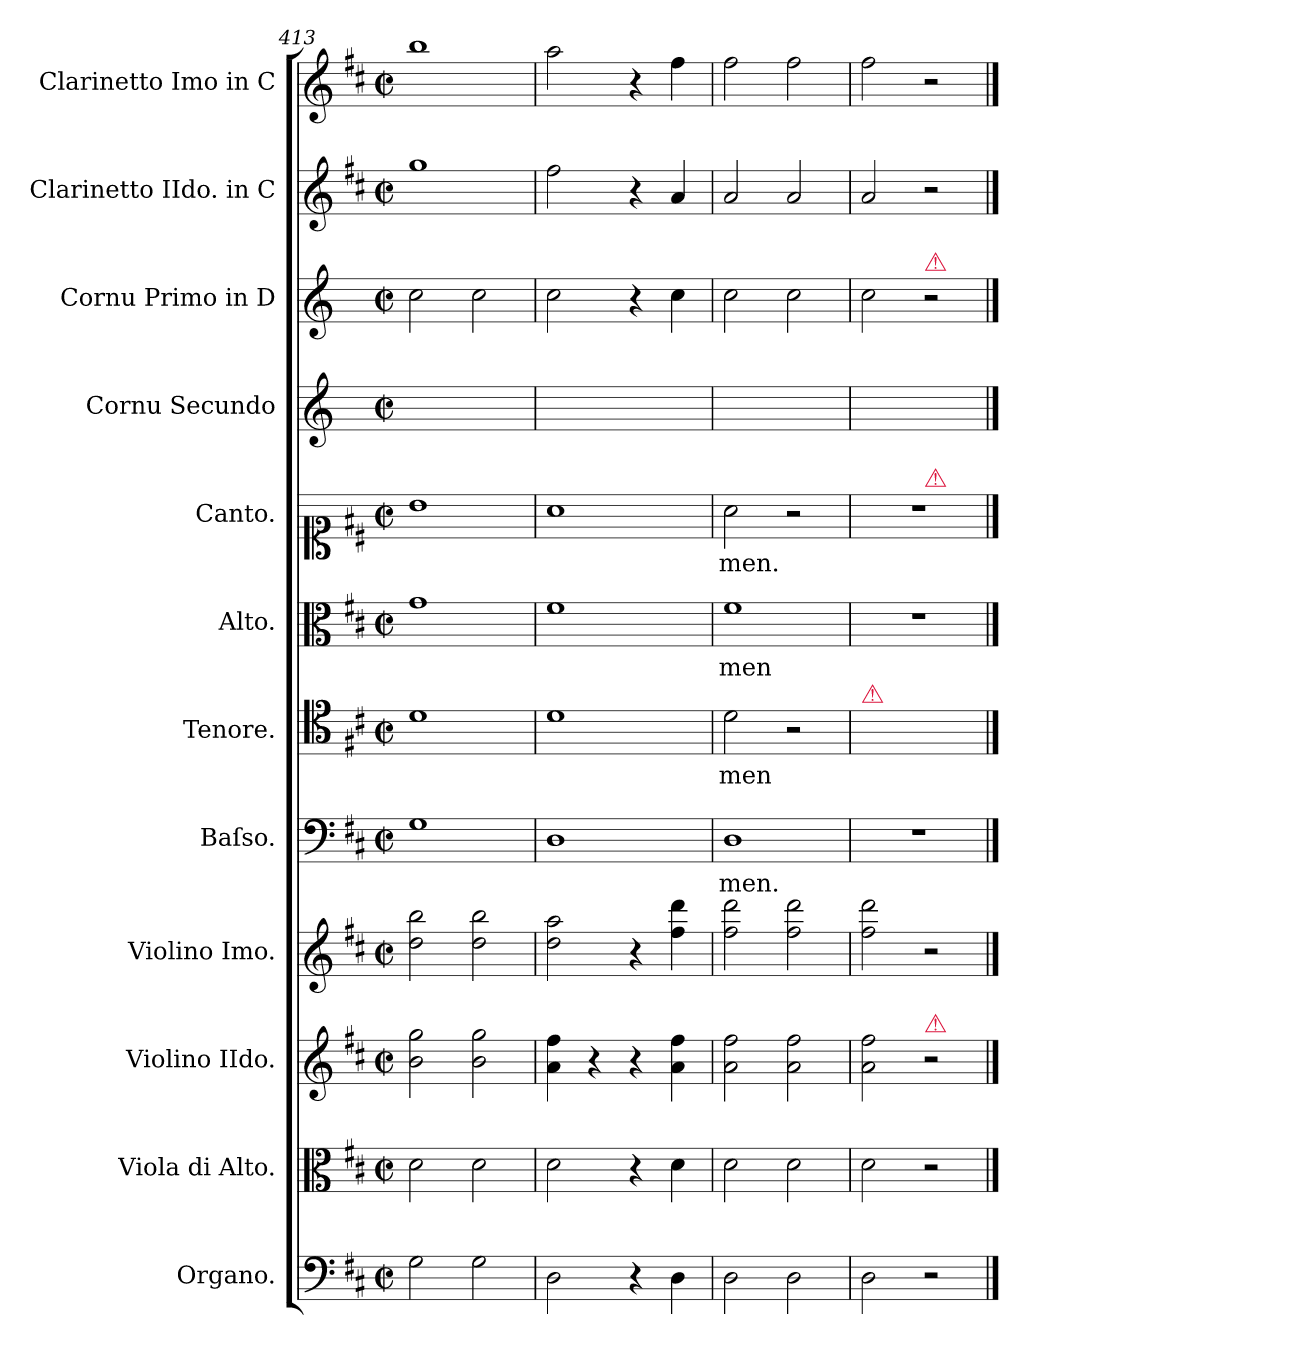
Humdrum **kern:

**kern	**kern	**kern	**kern	**kern	**text	**kern	**text	**kern	**text	**kern	**text	**kern	**kern	**kern	**kern
*part12	*part11	*part10	*part9	*part8	*part8	*part7	*part7	*part6	*part6	*part5	*part5	*part4	*part3	*part2	*part1
*staff12	*staff11	*staff10	*staff9	*staff8	*staff8	*staff7	*staff7	*staff6	*staff6	*staff5	*staff5	*staff4	*staff3	*staff2	*staff1
*I"Organo.	*I"Viola di Alto.	*I"Violino IIdo.	*I"Violino Imo.	*I"Baſso.	*	*I"Tenore.	*	*I"Alto.	*	*I"Canto.	*	*I"Cornu Secundo	*I"Cornu Primo in D	*I"Clarinetto IIdo. in C	*I"Clarinetto Imo in C
*I'Org.	*I'V-la	*I'V-no II	*I'V-no I	*I'B.	*	*I'T.	*	*I'A.	*	*I'C.	*	*	*I'C.I	*I'Cl. II	*I'Cl. I
*clefF4	*clefC3	*clefG2	*clefG2	*clefF4	*	*clefC4	*	*clefC3	*	*clefC1	*	*clefG2	*clefG2	*clefG2	*clefG2
*	*	*	*	*	*	*	*	*	*	*	*	*ITrd6c10	*ITrd6c10	*	*
*k[f#c#]	*k[f#c#]	*k[f#c#]	*k[f#c#]	*k[f#c#]	*	*k[f#c#]	*	*k[f#c#]	*	*k[f#c#]	*	*k[f#c#]	*k[f#c#]	*k[f#c#]	*k[f#c#]
*M2/2	*M2/2	*M2/2	*M2/2	*M2/2	*	*M2/2	*	*M2/2	*	*M2/2	*	*M2/2	*M2/2	*M2/2	*M2/2
*met(c|)	*met(c|)	*met(c|)	*met(c|)	*met(c|)	*	*met(c|)	*	*met(c|)	*	*met(c|)	*	*met(c|)	*met(c|)	*met(c|)	*met(c|)
=413	=413	=413	=413	=413	=413	=413	=413	=413	=413	=413	=413	=413	=413	=413	=413
2G\	2d\	2b\ 2gg\	2dd\ 2bb\	1G	.	1d	.	1g	.	1b	.	1ryy	2d\	1gg	1bb
2G\	2d\	2b\ 2gg\	2dd\ 2bb\	.	.	.	.	.	.	.	.	.	2d\	.	.
=414	=414	=414	=414	=414	=414	=414	=414	=414	=414	=414	=414	=414	=414	=414	=414
2D\	2d\	4a\ 4ff#\	2dd\ 2aa\	1D	.	1d	.	1f#	.	1a	.	1ryy	2d\	2ff#\	2aa\
.	.	4r	.	.	.	.	.	.	.	.	.	.	.	.	.
4r	4r	4r	4r	.	.	.	.	.	.	.	.	.	4r	4r	4r
4D\	4d\	4a\ 4ff#\	4ff#\ 4ddd\	.	.	.	.	.	.	.	.	.	4d\	4a/	4ff#\
=415	=415	=415	=415	=415	=415	=415	=415	=415	=415	=415	=415	=415	=415	=415	=415
2D\	2d\	2a\ 2ff#\	2ff#\ 2ddd\	1D	-men.	2d\	-men	1f#	-men	2a\	-men.	1ryy	2d\	2a/	2ff#\
2D\	2d\	2a\ 2ff#\	2ff#\ 2ddd\	.	.	2r	.	.	.	2r	.	.	2d\	2a/	2ff#\
=416	=416	=416	=416	=416	=416	=416	=416	=416	=416	=416	=416	=416	=416	=416	=416
!	!	!	!	!	!	!LO:TX:a:color=crimson:t=⚠	!	!	!	!	!	!	!	!	!
*	*	*	*	*	*	*	*	*	*	*^	*	*	*	*	*
2D\	2d\	2a\ 2ff#\	2ff#\ 2ddd\	1r	.	1ryy	.	1r	.	1r	2ryy	.	1ryy	2d\	2a/	2ff#\
!	!	!	!	!	!	!	!	!	!	!	!	!	!	!LO:TX:a:color=crimson:t=⚠	!	!
!	!	!	!	!	!	!	!	!	!	!	!LO:TX:a:color=crimson:t=⚠	!	!	!	!	!
!	!	!LO:TX:a:color=crimson:t=⚠	!	!	!	!	!	!	!	!	!	!	!	!	!	!
2r	2r	2r	2r	.	.	.	.	.	.	.	2ryy	.	.	2r	2r	2r
*	*	*	*	*	*	*	*	*	*	*v	*v	*	*	*	*	*
==	==	==	==	==	==	==	==	==	==	==	==	==	==	==	==
*-	*-	*-	*-	*-	*-	*-	*-	*-	*-	*-	*-	*-	*-	*-	*-
